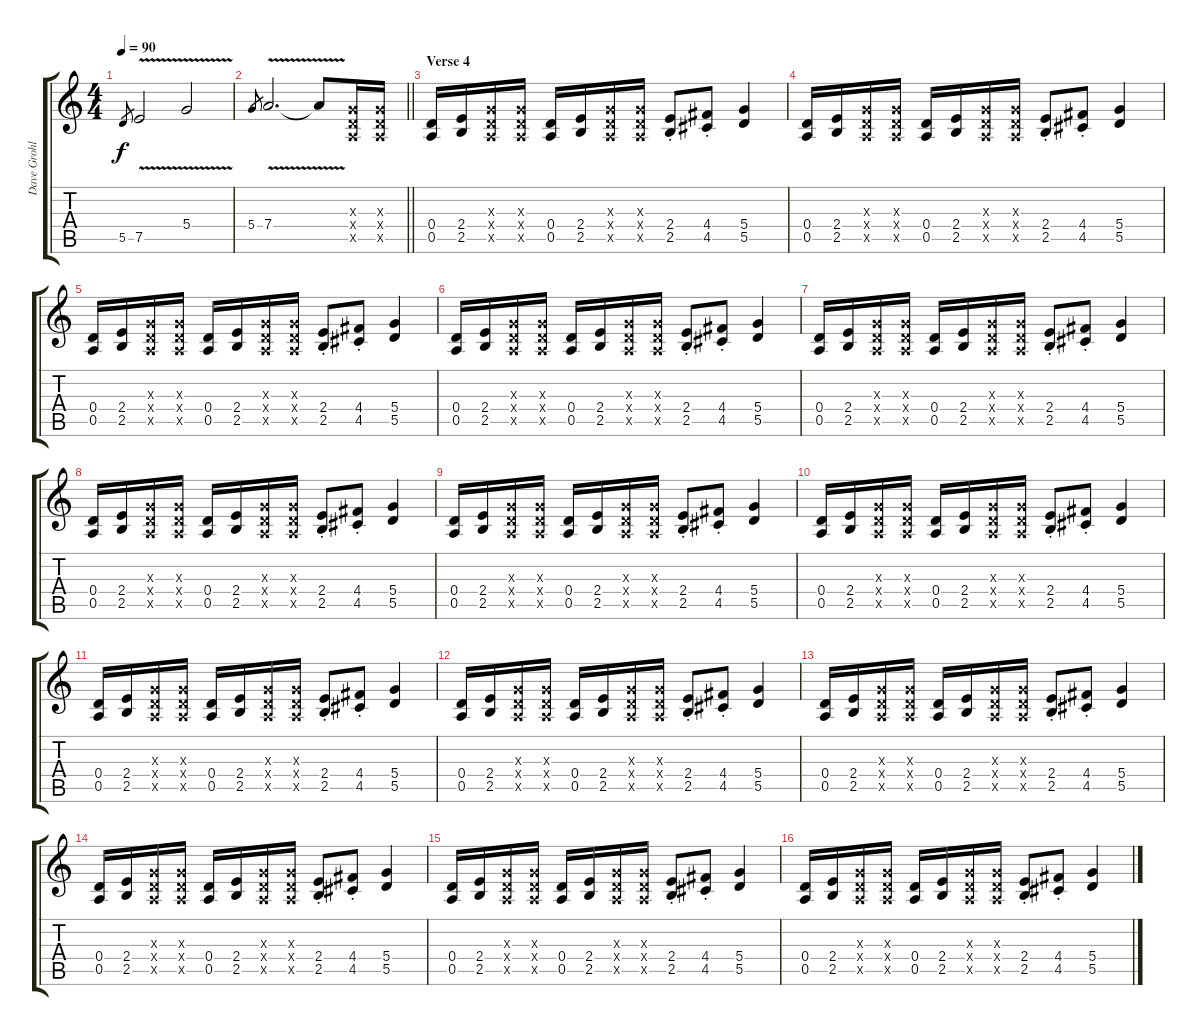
\track ("Dave Grohl" "Dave Grohl") {instrument overdrivenguitar}
\staff {score tabs}
\tuning (E4 B3 G3 D3 A2 E2) {hide}
\ts (4 4)
\tempo 90
\clef g2
\ks c
5.5.8{gr dy f} 7.5{v}.2 5.4{v}.2 |
\barLineRight lightlight
5.4.8{gr} 7.4{v}.2{d} 7.4{t}.8 (0.3{x} 0.4{x} 0.5{x}).16{volume 12} (0.3{x} 0.4{x} 0.5{x}).16 |
\section ("" "Verse 4")
(0.4 0.5).16 (2.4 2.5).16 (0.3{x} 0.4{x} 0.5{x}).16 (0.3{x} 0.4{x} 0.5{x}).16 (0.4 0.5).16 (2.4 2.5).16 (0.3{x} 0.4{x} 0.5{x}).16 (0.3{x} 0.4{x} 0.5{x}).16 (2.4{st} 2.5{st}).8 (4.4{st} 4.5{st}).8 (5.4 5.5).4 |
(0.4 0.5).16 (2.4 2.5).16 (0.3{x} 0.4{x} 0.5{x}).16 (0.3{x} 0.4{x} 0.5{x}).16 (0.4 0.5).16 (2.4 2.5).16 (0.3{x} 0.4{x} 0.5{x}).16 (0.3{x} 0.4{x} 0.5{x}).16 (2.4{st} 2.5{st}).8 (4.4{st} 4.5{st}).8 (5.4 5.5).4 |
(0.4 0.5).16 (2.4 2.5).16 (0.3{x} 0.4{x} 0.5{x}).16 (0.3{x} 0.4{x} 0.5{x}).16 (0.4 0.5).16 (2.4 2.5).16 (0.3{x} 0.4{x} 0.5{x}).16 (0.3{x} 0.4{x} 0.5{x}).16 (2.4{st} 2.5{st}).8 (4.4{st} 4.5{st}).8 (5.4 5.5).4 |
(0.4 0.5).16 (2.4 2.5).16 (0.3{x} 0.4{x} 0.5{x}).16 (0.3{x} 0.4{x} 0.5{x}).16 (0.4 0.5).16 (2.4 2.5).16 (0.3{x} 0.4{x} 0.5{x}).16 (0.3{x} 0.4{x} 0.5{x}).16 (2.4{st} 2.5{st}).8 (4.4{st} 4.5{st}).8 (5.4 5.5).4 |
(0.4 0.5).16 (2.4 2.5).16 (0.3{x} 0.4{x} 0.5{x}).16 (0.3{x} 0.4{x} 0.5{x}).16 (0.4 0.5).16 (2.4 2.5).16 (0.3{x} 0.4{x} 0.5{x}).16 (0.3{x} 0.4{x} 0.5{x}).16 (2.4{st} 2.5{st}).8 (4.4{st} 4.5{st}).8 (5.4 5.5).4 |
(0.4 0.5).16 (2.4 2.5).16 (0.3{x} 0.4{x} 0.5{x}).16 (0.3{x} 0.4{x} 0.5{x}).16 (0.4 0.5).16 (2.4 2.5).16 (0.3{x} 0.4{x} 0.5{x}).16 (0.3{x} 0.4{x} 0.5{x}).16 (2.4{st} 2.5{st}).8 (4.4{st} 4.5{st}).8 (5.4 5.5).4 |
(0.4 0.5).16 (2.4 2.5).16 (0.3{x} 0.4{x} 0.5{x}).16 (0.3{x} 0.4{x} 0.5{x}).16 (0.4 0.5).16 (2.4 2.5).16 (0.3{x} 0.4{x} 0.5{x}).16 (0.3{x} 0.4{x} 0.5{x}).16 (2.4{st} 2.5{st}).8 (4.4{st} 4.5{st}).8 (5.4 5.5).4 |
(0.4 0.5).16 (2.4 2.5).16 (0.3{x} 0.4{x} 0.5{x}).16 (0.3{x} 0.4{x} 0.5{x}).16 (0.4 0.5).16 (2.4 2.5).16 (0.3{x} 0.4{x} 0.5{x}).16 (0.3{x} 0.4{x} 0.5{x}).16 (2.4{st} 2.5{st}).8 (4.4{st} 4.5{st}).8 (5.4 5.5).4 |
(0.4 0.5).16 (2.4 2.5).16 (0.3{x} 0.4{x} 0.5{x}).16 (0.3{x} 0.4{x} 0.5{x}).16 (0.4 0.5).16 (2.4 2.5).16 (0.3{x} 0.4{x} 0.5{x}).16 (0.3{x} 0.4{x} 0.5{x}).16 (2.4{st} 2.5{st}).8 (4.4{st} 4.5{st}).8 (5.4 5.5).4 |
(0.4 0.5).16 (2.4 2.5).16 (0.3{x} 0.4{x} 0.5{x}).16 (0.3{x} 0.4{x} 0.5{x}).16 (0.4 0.5).16 (2.4 2.5).16 (0.3{x} 0.4{x} 0.5{x}).16 (0.3{x} 0.4{x} 0.5{x}).16 (2.4{st} 2.5{st}).8 (4.4{st} 4.5{st}).8 (5.4 5.5).4 |
(0.4 0.5).16 (2.4 2.5).16 (0.3{x} 0.4{x} 0.5{x}).16 (0.3{x} 0.4{x} 0.5{x}).16 (0.4 0.5).16 (2.4 2.5).16 (0.3{x} 0.4{x} 0.5{x}).16 (0.3{x} 0.4{x} 0.5{x}).16 (2.4{st} 2.5{st}).8 (4.4{st} 4.5{st}).8 (5.4 5.5).4 |
(0.4 0.5).16 (2.4 2.5).16 (0.3{x} 0.4{x} 0.5{x}).16 (0.3{x} 0.4{x} 0.5{x}).16 (0.4 0.5).16 (2.4 2.5).16 (0.3{x} 0.4{x} 0.5{x}).16 (0.3{x} 0.4{x} 0.5{x}).16 (2.4{st} 2.5{st}).8 (4.4{st} 4.5{st}).8 (5.4 5.5).4 |
(0.4 0.5).16 (2.4 2.5).16 (0.3{x} 0.4{x} 0.5{x}).16 (0.3{x} 0.4{x} 0.5{x}).16 (0.4 0.5).16 (2.4 2.5).16 (0.3{x} 0.4{x} 0.5{x}).16 (0.3{x} 0.4{x} 0.5{x}).16 (2.4{st} 2.5{st}).8 (4.4{st} 4.5{st}).8 (5.4 5.5).4 |
(0.4 0.5).16 (2.4 2.5).16 (0.3{x} 0.4{x} 0.5{x}).16 (0.3{x} 0.4{x} 0.5{x}).16 (0.4 0.5).16 (2.4 2.5).16 (0.3{x} 0.4{x} 0.5{x}).16 (0.3{x} 0.4{x} 0.5{x}).16 (2.4{st} 2.5{st}).8 (4.4{st} 4.5{st}).8 (5.4 5.5).4
